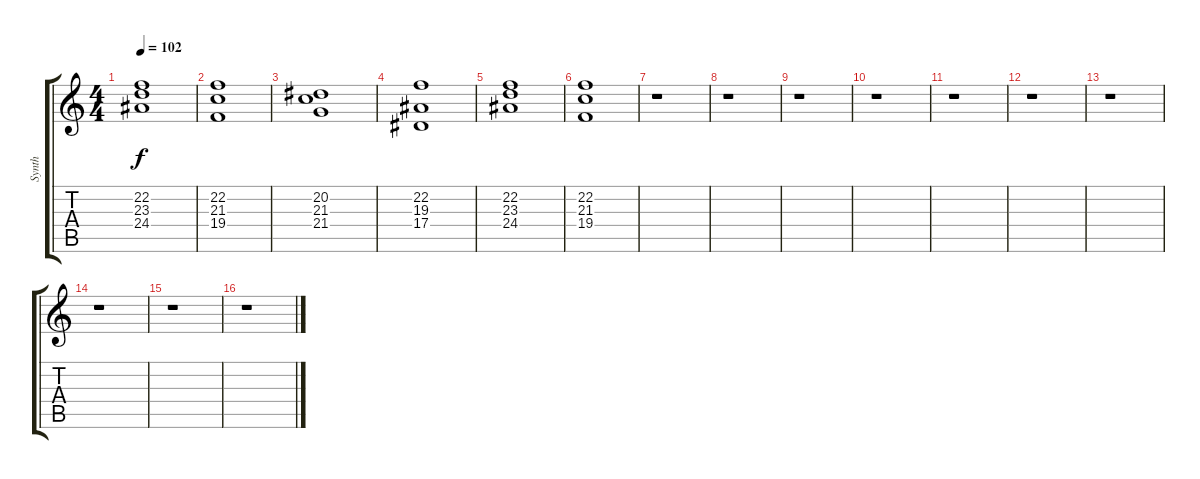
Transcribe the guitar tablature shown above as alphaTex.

\track ("Synth" "Synth") {instrument stringensemble1}
\staff {score tabs}
\tuning (C4 G3 Eb3 Bb2 F2 C2) {hide}
\ts (4 4)
\tempo 102
\clef g2
\ks c
(22.2 23.3 24.4).1{dy f} |
(22.2 21.3 19.4).1 |
(20.2 21.3 21.4).1 |
(22.2 19.3 17.4).1 |
(22.2 23.3 24.4).1 |
(22.2 21.3 19.4).1 |
r.1 |
r.1 |
r.1 |
r.1 |
r.1 |
r.1 |
r.1 |
r.1 |
r.1 |
r.1
